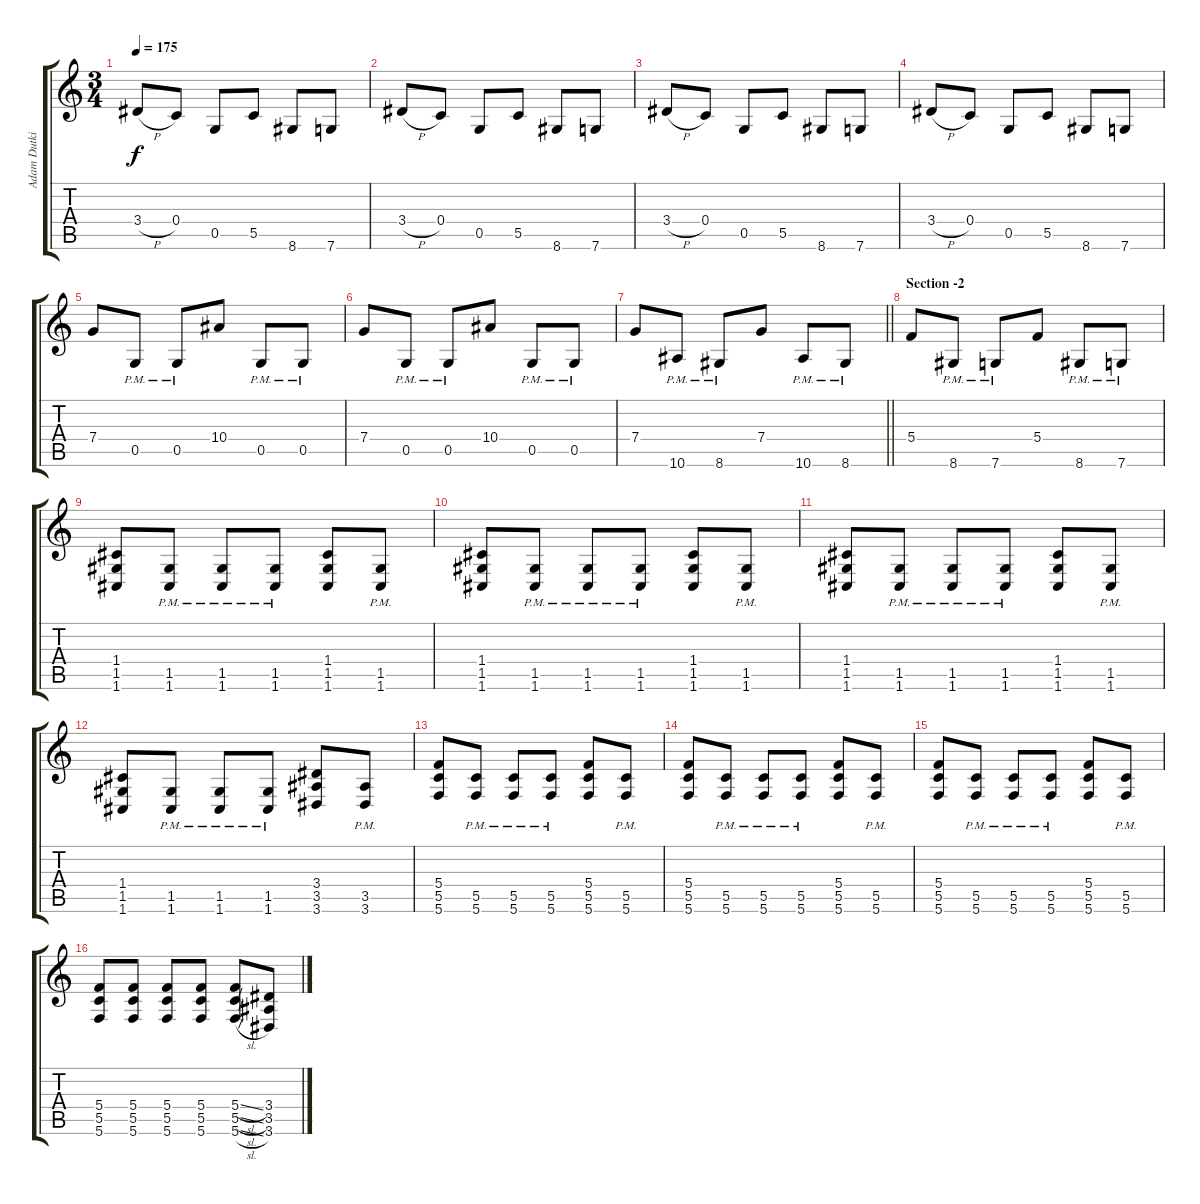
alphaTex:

\track ("Adam Dutkiewicz" "Adam Dutki") {instrument distortionguitar}
\staff {score tabs}
\tuning (D4 A3 F3 C3 G2 C2) {hide}
\ts (3 4)
\tempo 175
\clef g2
\ks c
3.4{h}.8{dy f} 0.4.8 0.5.8 5.5.8 8.6.8 7.6.8 |
3.4{h}.8 0.4.8 0.5.8 5.5.8 8.6.8 7.6.8 |
3.4{h}.8 0.4.8 0.5.8 5.5.8 8.6.8 7.6.8 |
3.4{h}.8 0.4.8 0.5.8 5.5.8 8.6.8 7.6.8 |
7.4.8 0.5{pm}.8 0.5{pm}.8 10.4.8 0.5{pm}.8 0.5{pm}.8 |
7.4.8 0.5{pm}.8 0.5{pm}.8 10.4.8 0.5{pm}.8 0.5{pm}.8 |
\barLineRight lightlight
7.4.8 10.6{pm}.8 8.6{pm}.8 7.4.8 10.6{pm}.8 8.6{pm}.8 |
\section ("" "Section -2")
5.4.8 8.6{pm}.8 7.6{pm}.8 5.4.8 8.6{pm}.8 7.6{pm}.8 |
(1.4 1.5 1.6).8 (1.5{pm} 1.6{pm}).8 (1.5{pm} 1.6{pm}).8 (1.5{pm} 1.6{pm}).8 (1.4 1.5 1.6).8 (1.5{pm} 1.6{pm}).8 |
(1.4 1.5 1.6).8 (1.5{pm} 1.6{pm}).8 (1.5{pm} 1.6{pm}).8 (1.5{pm} 1.6{pm}).8 (1.4 1.5 1.6).8 (1.5{pm} 1.6{pm}).8 |
(1.4 1.5 1.6).8 (1.5{pm} 1.6{pm}).8 (1.5{pm} 1.6{pm}).8 (1.5{pm} 1.6{pm}).8 (1.4 1.5 1.6).8 (1.5{pm} 1.6{pm}).8 |
(1.4 1.5 1.6).8 (1.5{pm} 1.6{pm}).8 (1.5{pm} 1.6{pm}).8 (1.5{pm} 1.6{pm}).8 (3.4 3.5 3.6).8 (3.5{pm} 3.6{pm}).8 |
(5.4 5.5 5.6).8 (5.5{pm} 5.6{pm}).8 (5.5{pm} 5.6{pm}).8 (5.5{pm} 5.6{pm}).8 (5.4 5.5 5.6).8 (5.5{pm} 5.6{pm}).8 |
(5.4 5.5 5.6).8 (5.5{pm} 5.6{pm}).8 (5.5{pm} 5.6{pm}).8 (5.5{pm} 5.6{pm}).8 (5.4 5.5 5.6).8 (5.5{pm} 5.6{pm}).8 |
(5.4 5.5 5.6).8 (5.5{pm} 5.6{pm}).8 (5.5{pm} 5.6{pm}).8 (5.5{pm} 5.6{pm}).8 (5.4 5.5 5.6).8 (5.5{pm} 5.6{pm}).8 |
(5.4 5.5 5.6).8 (5.4 5.5 5.6).8 (5.4 5.5 5.6).8 (5.4 5.5 5.6).8 (5.4{sl} 5.5{sl} 5.6{sl}).8 (3.4 3.5 3.6).8
